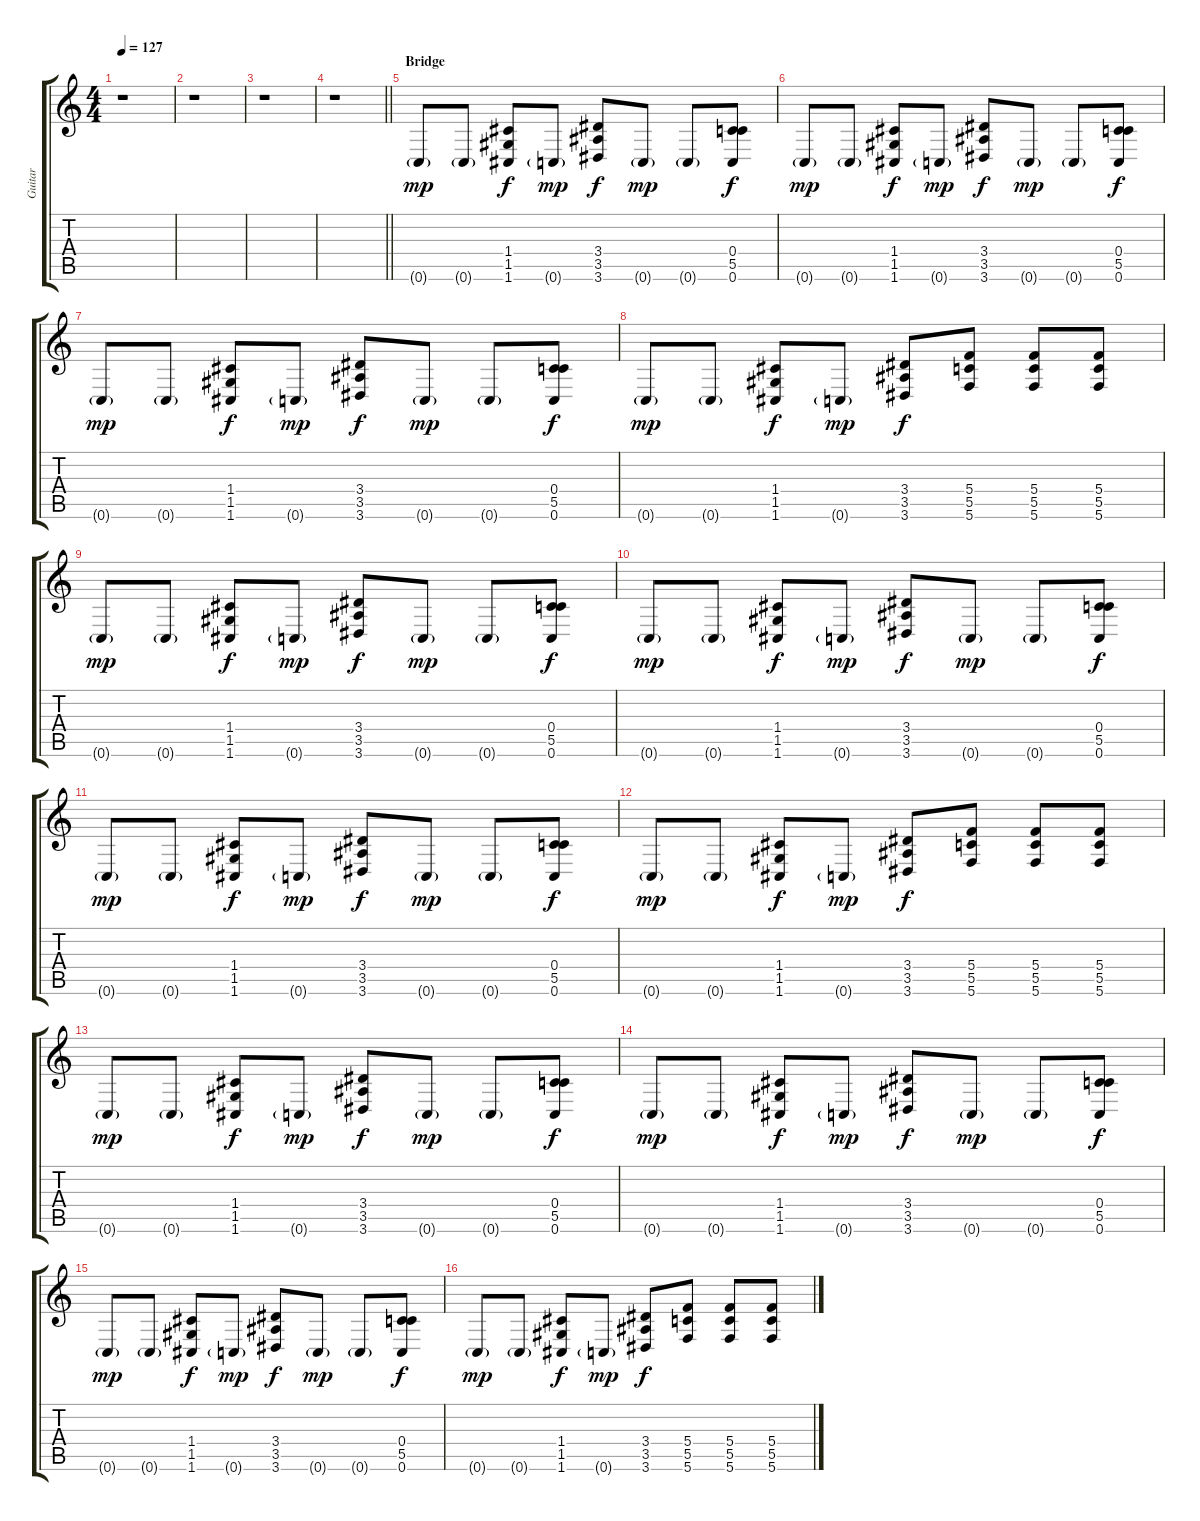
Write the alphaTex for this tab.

\track ("Guitar" "Guitar") {instrument acousticguitarsteel}
\staff {score tabs}
\tuning (D4 A3 F3 C3 G2 C2) {hide}
\ts (4 4)
\tempo 127
\clef g2
\ks c
r.1{dy f} |
r.1 |
r.1 |
\barLineRight lightlight
r.1 |
\section ("" "Bridge")
0.6{g}.8{dy mp volume 11} 0.6{g}.8 (1.4 1.5 1.6).8{dy f} 0.6{g}.8{dy mp} (3.4 3.5 3.6).8{dy f} 0.6{g}.8{dy mp} 0.6{g}.8 (0.4 5.5 0.6).8{dy f} |
0.6{g}.8{dy mp} 0.6{g}.8 (1.4 1.5 1.6).8{dy f} 0.6{g}.8{dy mp} (3.4 3.5 3.6).8{dy f} 0.6{g}.8{dy mp} 0.6{g}.8 (0.4 5.5 0.6).8{dy f} |
0.6{g}.8{dy mp} 0.6{g}.8 (1.4 1.5 1.6).8{dy f} 0.6{g}.8{dy mp} (3.4 3.5 3.6).8{dy f} 0.6{g}.8{dy mp} 0.6{g}.8 (0.4 5.5 0.6).8{dy f} |
0.6{g}.8{dy mp} 0.6{g}.8 (1.4 1.5 1.6).8{dy f} 0.6{g}.8{dy mp} (3.4 3.5 3.6).8{dy f} (5.4 5.5 5.6).8 (5.4 5.5 5.6).8 (5.4 5.5 5.6).8 |
0.6{g}.8{dy mp} 0.6{g}.8 (1.4 1.5 1.6).8{dy f} 0.6{g}.8{dy mp} (3.4 3.5 3.6).8{dy f} 0.6{g}.8{dy mp} 0.6{g}.8 (0.4 5.5 0.6).8{dy f} |
0.6{g}.8{dy mp} 0.6{g}.8 (1.4 1.5 1.6).8{dy f} 0.6{g}.8{dy mp} (3.4 3.5 3.6).8{dy f} 0.6{g}.8{dy mp} 0.6{g}.8 (0.4 5.5 0.6).8{dy f} |
0.6{g}.8{dy mp} 0.6{g}.8 (1.4 1.5 1.6).8{dy f} 0.6{g}.8{dy mp} (3.4 3.5 3.6).8{dy f} 0.6{g}.8{dy mp} 0.6{g}.8 (0.4 5.5 0.6).8{dy f} |
0.6{g}.8{dy mp} 0.6{g}.8 (1.4 1.5 1.6).8{dy f} 0.6{g}.8{dy mp} (3.4 3.5 3.6).8{dy f} (5.4 5.5 5.6).8 (5.4 5.5 5.6).8 (5.4 5.5 5.6).8 |
0.6{g}.8{dy mp} 0.6{g}.8 (1.4 1.5 1.6).8{dy f} 0.6{g}.8{dy mp} (3.4 3.5 3.6).8{dy f} 0.6{g}.8{dy mp} 0.6{g}.8 (0.4 5.5 0.6).8{dy f} |
0.6{g}.8{dy mp} 0.6{g}.8 (1.4 1.5 1.6).8{dy f} 0.6{g}.8{dy mp} (3.4 3.5 3.6).8{dy f} 0.6{g}.8{dy mp} 0.6{g}.8 (0.4 5.5 0.6).8{dy f} |
0.6{g}.8{dy mp} 0.6{g}.8 (1.4 1.5 1.6).8{dy f} 0.6{g}.8{dy mp} (3.4 3.5 3.6).8{dy f} 0.6{g}.8{dy mp} 0.6{g}.8 (0.4 5.5 0.6).8{dy f} |
0.6{g}.8{dy mp} 0.6{g}.8 (1.4 1.5 1.6).8{dy f} 0.6{g}.8{dy mp} (3.4 3.5 3.6).8{dy f} (5.4 5.5 5.6).8 (5.4 5.5 5.6).8 (5.4 5.5 5.6).8
